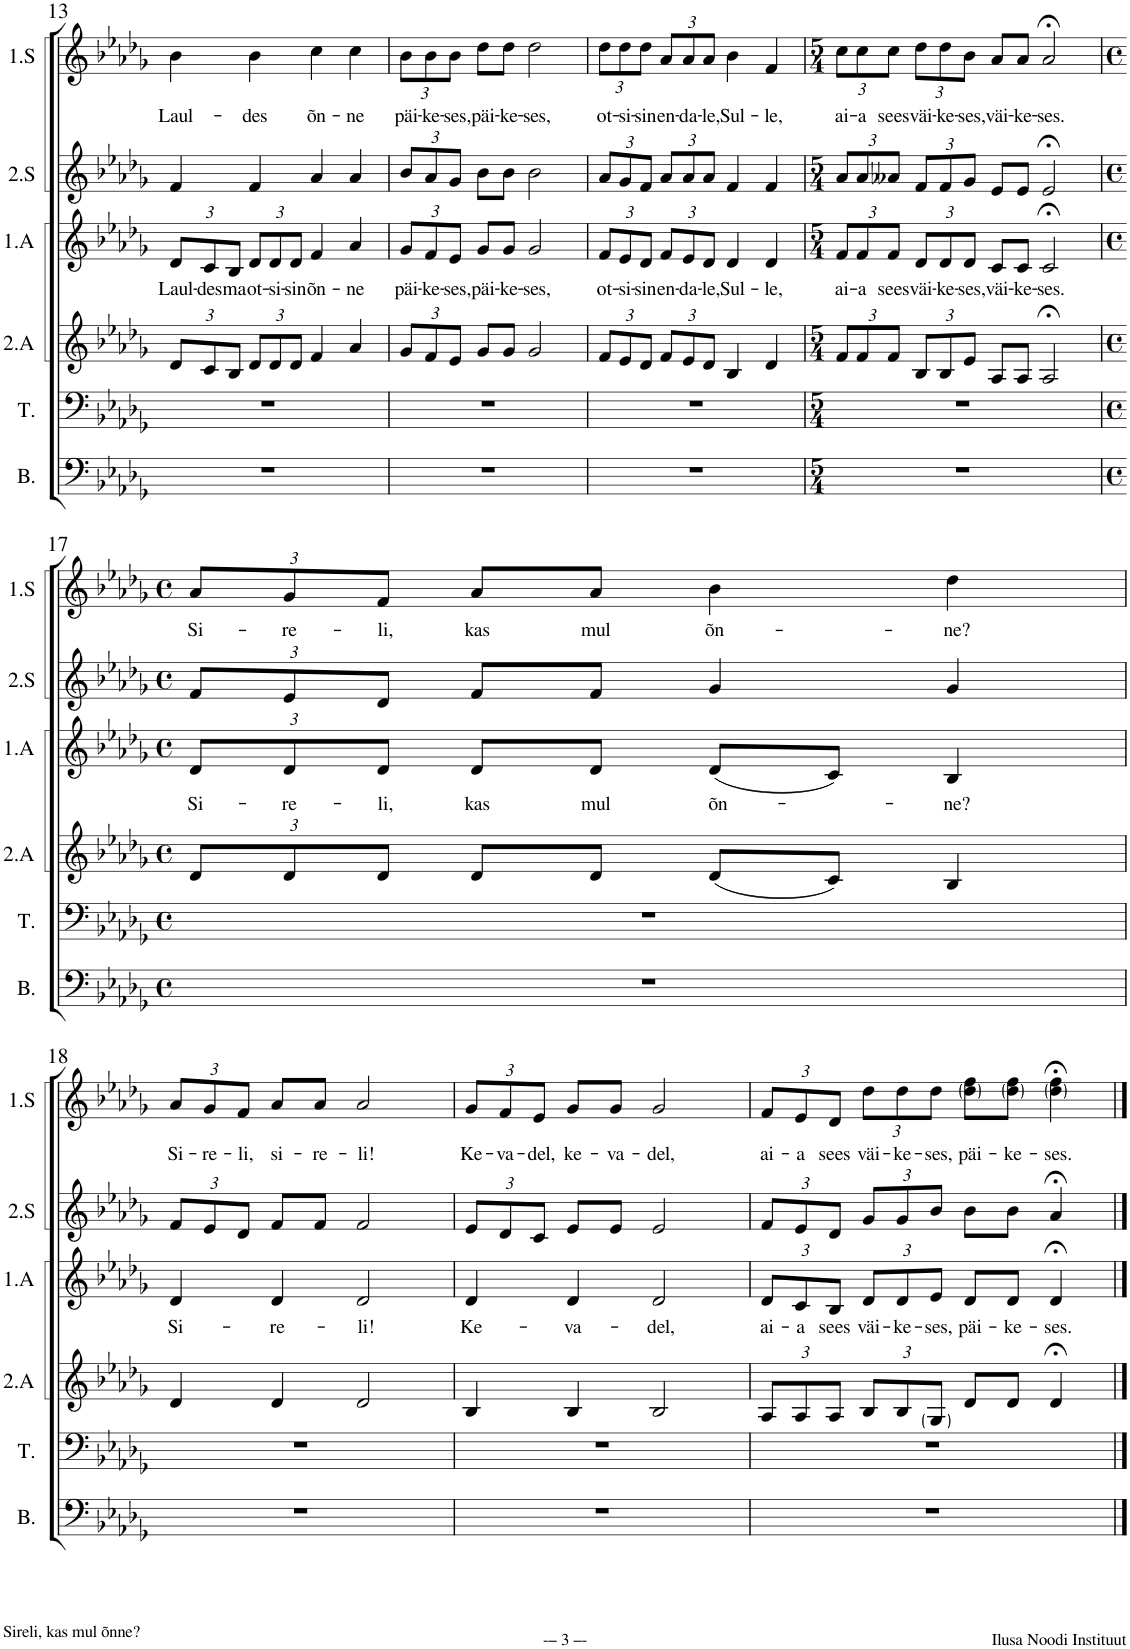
**kern	**kern	**kern	**kern	**text	**kern	**kern	**text
*part6	*part5	*part4	*part3	*part3	*part2	*part1	*part1
*staff6	*staff5	*staff4	*staff3	*staff3	*staff2	*staff1	*staff1
*I"Bass	*I"Tenor	*I"2.A	*I"1.A	*	*I"2.S	*I"1.S	*
*I'B.	*I'T.	*I'2.A	*I'1.A	*	*I'2.S	*I'1.S	*
!!LO:PB:g=z
*clefF4	*clefF4	*clefG2	*clefG2	*	*clefG2	*clefG2	*
*	*	*Trd1c2	*Trd1c2	*	*	*	*
*k[b-e-a-d-g-]	*k[b-e-a-d-g-]	*k[b-e-a-d-g-]	*k[b-e-a-d-g-]	*	*k[b-e-a-d-g-]	*k[b-e-a-d-g-]	*
*M4/4	*M4/4	*M4/4	*M4/4	*	*M4/4	*M4/4	*
*met(c)	*met(c)	*met(c)	*met(c)	*	*met(c)	*met(c)	*
*	*	*Xbrackettup	*Xbrackettup	*	*	*	*
=13	=13	=13	=13	=13	=13	=13	=13
!	!	!	!	!LO:LY:b	!	!	!LO:LY:b
1r	1r	12d-/L	12d-/L	Laul-	4f/	4b-\	Laul-
!	!	!	!	!LO:LY:b	!	!	!
.	.	12c/	12c/	-des	.	.	.
!	!	!	!	!LO:LY:b	!	!	!
.	.	12B-/J	12B-/J	ma	.	.	.
!	!	!	!	!LO:LY:b	!	!	!LO:LY:b
.	.	12d-/L	12d-/L	ot-	4f/	4b-\	-des
!	!	!	!	!LO:LY:b	!	!	!
.	.	12d-/	12d-/	-si-	.	.	.
!	!	!	!	!LO:LY:b	!	!	!
.	.	12d-/J	12d-/J	-sin	.	.	.
!	!	!	!	!LO:LY:b	!	!	!LO:LY:b
.	.	4f/	4f/	õn-	4a-/	4cc\	õn-
!	!	!	!	!LO:LY:b	!	!	!LO:LY:b
.	.	4a-/	4a-/	-ne	4a-/	4cc\	-ne
=14	=14	=14	=14	=14	=14	=14	=14
!	!	!	!	!LO:LY:b	!	!	!
*	*	*	*	*	*Xbrackettup	*Xbrackettup	*
!	!	!	!	!	!	!	!LO:LY:b
1r	1r	12g-/L	12g-/L	päi-	12b-/L	12b-\L	päi-
!	!	!	!	!LO:LY:b	!	!	!LO:LY:b
.	.	12f/	12f/	-ke-	12a-/	12b-\	-ke-
!	!	!	!	!LO:LY:b	!	!	!LO:LY:b
.	.	12e-/J	12e-/J	-ses,	12g-/J	12b-\J	-ses,
!	!	!	!	!LO:LY:b	!	!	!LO:LY:b
.	.	8g-/L	8g-/L	päi-	8b-\L	8dd-\L	päi-
!	!	!	!	!LO:LY:b	!	!	!LO:LY:b
.	.	8g-/J	8g-/J	-ke-	8b-\J	8dd-\J	-ke-
!	!	!	!	!LO:LY:b	!	!	!LO:LY:b
.	.	2g-/	2g-/	-ses,	2b-\	2dd-\	-ses,
=15	=15	=15	=15	=15	=15	=15	=15
!	!	!	!	!LO:LY:b	!	!	!LO:LY:b
1r	1r	12f/L	12f/L	ot-	12a-/L	12dd-\L	ot-
!	!	!	!	!LO:LY:b	!	!	!LO:LY:b
.	.	12e-/	12e-/	-si-	12g-/	12dd-\	-si-
!	!	!	!	!LO:LY:b	!	!	!LO:LY:b
.	.	12d-/J	12d-/J	-sin	12f/J	12dd-\J	-sin
!	!	!	!	!LO:LY:b	!	!	!LO:LY:b
.	.	12f/L	12f/L	en-	12a-/L	12a-/L	en-
!	!	!	!	!LO:LY:b	!	!	!LO:LY:b
.	.	12e-/	12e-/	-da-	12a-/	12a-/	-da-
!	!	!	!	!LO:LY:b	!	!	!LO:LY:b
.	.	12d-/J	12d-/J	-le,	12a-/J	12a-/J	-le,
!	!	!	!	!LO:LY:b	!	!	!LO:LY:b
.	.	4B-/	4d-/	Sul-	4f/	4b-\	Sul-
!	!	!	!	!LO:LY:b	!	!	!LO:LY:b
.	.	4d-/	4d-/	-le,	4f/	4f/	-le,
=16	=16	=16	=16	=16	=16	=16	=16
*M5/4	*M5/4	*M5/4	*M5/4	*	*M5/4	*M5/4	*
!	!	!	!	!LO:LY:b	!	!	!LO:LY:b
4%5r	4%5r	12f/L	12f/L	ai-	12a-/L	12cc\L	ai-
!	!	!	!	!LO:LY:b	!	!	!LO:LY:b
.	.	12f/	12f/	-a	12a-/	12cc\	-a
!	!	!	!	!LO:LY:b	!	!	!LO:LY:b
.	.	12f/J	12f/J	sees	12a--X/J	12cc\J	sees
!	!	!	!	!LO:LY:b	!	!	!LO:LY:b
.	.	12B-/L	12d-/L	väi-	12f/L	12dd-\L	väi-
!	!	!	!	!LO:LY:b	!	!	!LO:LY:b
.	.	12B-/	12d-/	-ke-	12f/	12dd-\	-ke-
!	!	!	!	!LO:LY:b	!	!	!LO:LY:b
.	.	12e-/J	12d-/J	-ses,	12g-/J	12b-\J	-ses,
!	!	!	!	!LO:LY:b	!	!	!LO:LY:b
.	.	8A-/L	8c/L	väi-	8e-/L	8a-/L	väi-
!	!	!	!	!LO:LY:b	!	!	!LO:LY:b
.	.	8A-/J	8c/J	-ke-	8e-/J	8a-/J	-ke-
!	!	!	!	!LO:LY:b	!	!	!LO:LY:b
.	.	2A-;</	2c;</	-ses.	2e-;</	2a-;</	-ses.
!!LO:LB:g=z
=17	=17	=17	=17	=17	=17	=17	=17
*M4/4	*M4/4	*M4/4	*M4/4	*	*M4/4	*M4/4	*
*met(c)	*met(c)	*met(c)	*met(c)	*	*met(c)	*met(c)	*
!	!	!	!	!LO:LY:b	!	!	!LO:LY:b
1r	1r	12d-/L	12d-/L	Si-	12f/L	12a-/L	Si-
!	!	!	!	!LO:LY:b	!	!	!LO:LY:b
.	.	12d-/	12d-/	-re-	12e-/	12g-/	-re-
!	!	!	!	!LO:LY:b	!	!	!LO:LY:b
.	.	12d-/J	12d-/J	-li,	12d-/J	12f/J	-li,
!	!	!	!	!LO:LY:b	!	!	!LO:LY:b
.	.	8d-/L	8d-/L	kas	8f/L	8a-/L	kas
!	!	!	!	!LO:LY:b	!	!	!LO:LY:b
.	.	8d-/J	8d-/J	mul	8f/J	8a-/J	mul
!	!	!	!	!LO:LY:b	!	!	!LO:LY:b
.	.	(8d-/L	(8d-/L	õn-	4g-/	4b-\	õn-
.	.	8c/J)	8c/J)	.	.	.	.
!	!	!	!	!LO:LY:b	!	!	!LO:LY:b
.	.	4B-/	4B-/	-ne?	4g-/	4dd-\	-ne?
!!LO:LB:g=z
=18	=18	=18	=18	=18	=18	=18	=18
!	!	!	!	!LO:LY:b	!	!	!LO:LY:b
1r	1r	4d-/	4d-/	Si-	12f/L	12a-/L	Si-
!	!	!	!	!	!	!	!LO:LY:b
.	.	.	.	.	12e-/	12g-/	-re-
!	!	!	!	!	!	!	!LO:LY:b
.	.	.	.	.	12d-/J	12f/J	-li,
!	!	!	!	!LO:LY:b	!	!	!LO:LY:b
.	.	4d-/	4d-/	-re-	8f/L	8a-/L	si-
!	!	!	!	!	!	!	!LO:LY:b
.	.	.	.	.	8f/J	8a-/J	-re-
!	!	!	!	!LO:LY:b	!	!	!LO:LY:b
.	.	2d-/	2d-/	-li!	2f/	2a-/	-li!
=19	=19	=19	=19	=19	=19	=19	=19
!	!	!	!	!LO:LY:b	!	!	!LO:LY:b
1r	1r	4B-/	4d-/	Ke-	12e-/L	12g-/L	Ke-
!	!	!	!	!	!	!	!LO:LY:b
.	.	.	.	.	12d-/	12f/	-va-
!	!	!	!	!	!	!	!LO:LY:b
.	.	.	.	.	12c/J	12e-/J	-del,
!	!	!	!	!LO:LY:b	!	!	!LO:LY:b
.	.	4B-/	4d-/	-va-	8e-/L	8g-/L	ke-
!	!	!	!	!	!	!	!LO:LY:b
.	.	.	.	.	8e-/J	8g-/J	-va-
!	!	!	!	!LO:LY:b	!	!	!LO:LY:b
.	.	2B-/	2d-/	-del,	2e-/	2g-/	-del,
=20	=20	=20	=20	=20	=20	=20	=20
!	!	!	!	!LO:LY:b	!	!	!LO:LY:b
1r	1r	12A-/L	12d-/L	ai-	12f/L	12f/L	ai-
!	!	!	!	!LO:LY:b	!	!	!LO:LY:b
.	.	12A-/	12c/	-a	12e-/	12e-/	-a
!	!	!	!	!LO:LY:b	!	!	!LO:LY:b
.	.	12A-/J	12B-/J	sees	12d-/J	12d-/J	sees
!	!	!	!	!LO:LY:b	!	!	!LO:LY:b
.	.	12B-/L	12d-/L	väi-	12g-/L	12dd-\L	väi-
!	!	!	!	!LO:LY:b	!	!	!LO:LY:b
.	.	12B-/	12d-/	-ke-	12g-/	12dd-\	-ke-
!	!	!	!	!LO:LY:b	!	!	!LO:LY:b
.	.	12G-/J	12e-/J	-ses,	12b-/J	12dd-\J	-ses,
!	!	!	!	!LO:LY:b	!	!	!LO:LY:b
.	.	8d-/L	8d-/L	päi-	8b-\L	8dd-\ 8ff\L	päi-
!	!	!	!	!LO:LY:b	!	!	!LO:LY:b
.	.	8d-/J	8d-/J	-ke-	8b-\J	8dd-\ 8ff\J	-ke-
!	!	!	!	!LO:LY:b	!	!	!LO:LY:b
.	.	4d-;</	4d-;</	-ses.	4a-;</	4dd-\;< 4ff\;<	-ses.
==	==	==	==	==	==	==	==
*-	*-	*-	*-	*-	*-	*-	*-
